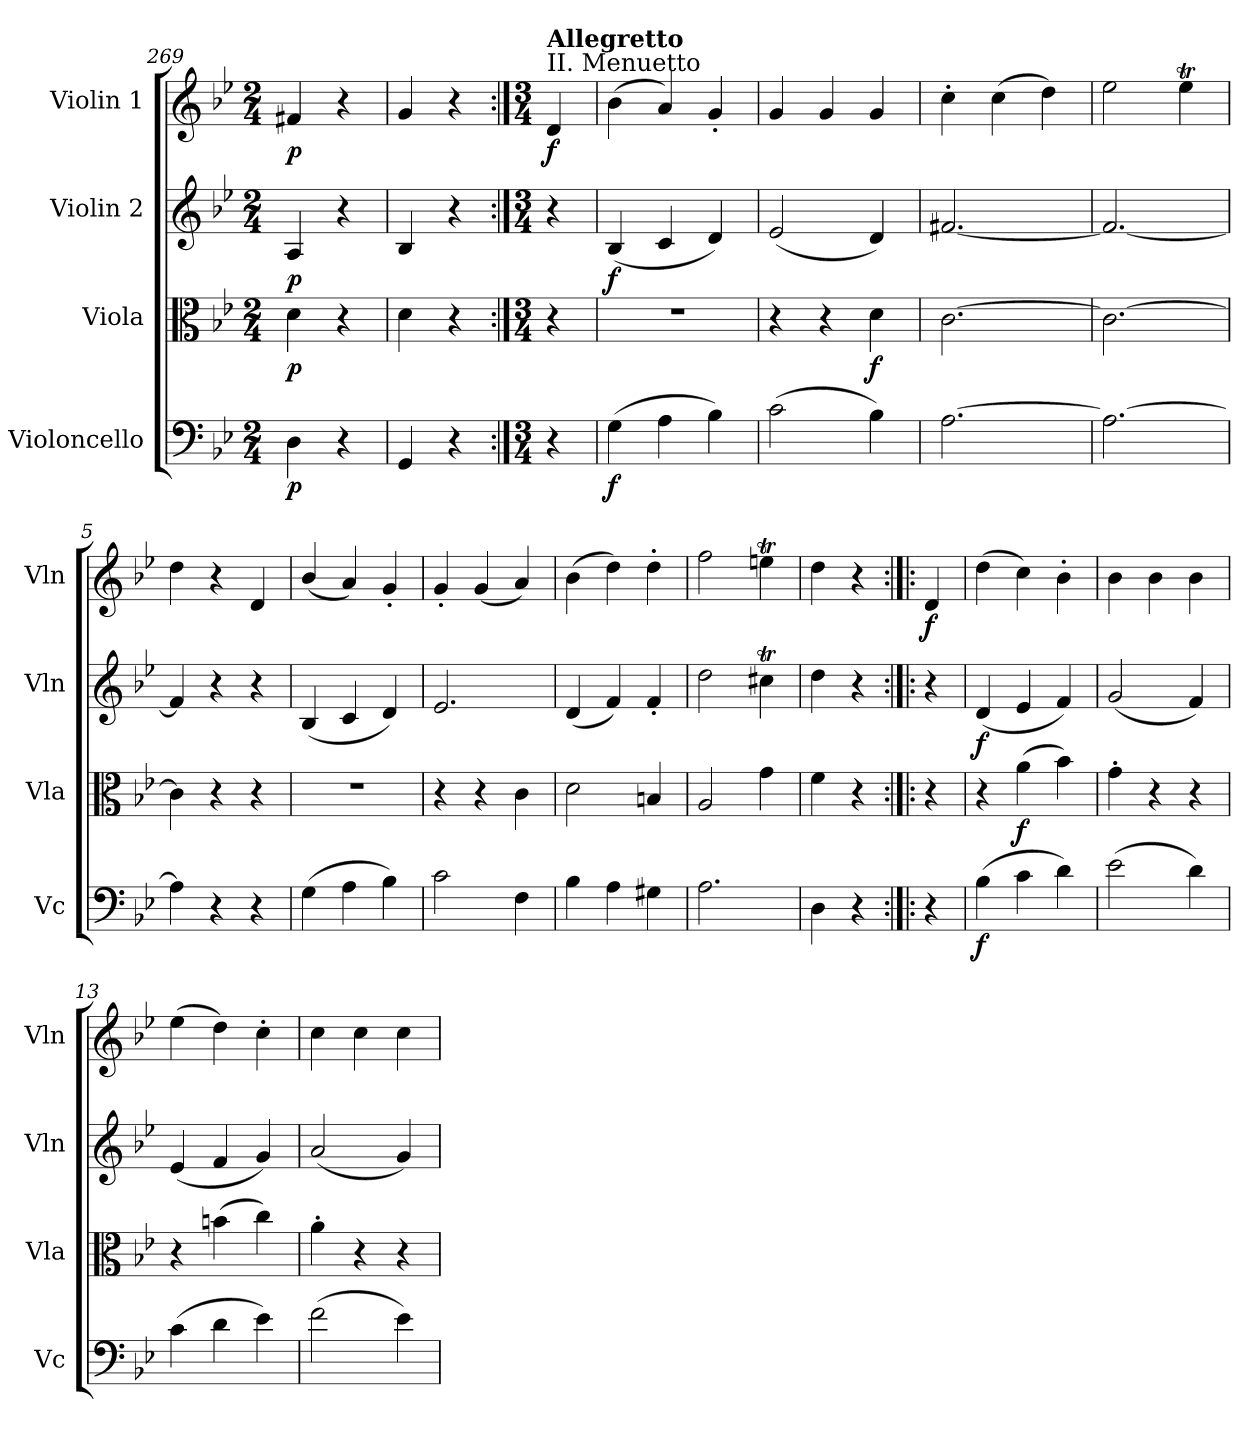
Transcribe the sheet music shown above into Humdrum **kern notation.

**kern	**dynam	**kern	**dynam	**kern	**dynam	**kern	**dynam
*part4	*part4	*part3	*part3	*part2	*part2	*part1	*part1
*staff4	*staff4	*staff3	*staff3	*staff2	*staff2	*staff1	*staff1
*I"Violoncello	*	*I"Viola	*	*I"Violin 2	*	*I"Violin 1	*
*I'Vc	*	*I'Vla	*	*I'Vln	*	*I'Vln	*
*clefF4	*	*clefC3	*	*clefG2	*	*clefG2	*
*k[b-e-]	*	*k[b-e-]	*	*k[b-e-]	*	*k[b-e-]	*
*M2/4	*	*M2/4	*	*M2/4	*	*M2/4	*
=269	=269	=269	=269	=269	=269	=269	=269
!	!LO:DY:b	!	!LO:DY:b	!	!LO:DY:b	!	!LO:DY:b
4D\	p	4d\	p	4A/	p	4f#X/	p
4r	.	4r	.	4r	.	4r	.
=270	=270	=270	=270	=270	=270	=270	=270
4GG/	.	4d\	.	4B-/	.	4g/	.
4r	.	4r	.	4r	.	4r	.
!!LO:PB:g=z
=:|!	=:|!	=:|!	=:|!	=:|!	=:|!	=:|!	=:|!
*M3/4	*	*M3/4	*	*M3/4	*	*M3/4	*
!	!	!	!	!	!	!LO:TX:a:t=II. Menuetto	!
!	!	!	!	!	!	!LO:TX:a:B:t=Allegretto	!
!	!	!	!	!	!	!	!LO:DY:b
4r	.	4r	.	4r	.	4d/	f
=1	=1	=1	=1	=1	=1	=1	=1
!	!LO:DY:b	!	!	!	!LO:DY:b	!	!
(4G\	f	2.r	.	(4B-/	f	(4b-\	.
4A\	.	.	.	4c/	.	4a/)	.
4B-\)	.	.	.	4d/)	.	4g'/	.
=2	=2	=2	=2	=2	=2	=2	=2
(2c\	.	4r	.	(2e-/	.	4g/	.
.	.	4r	.	.	.	4g/	.
!	!	!	!LO:DY:b	!	!	!	!
4B-\)	.	4d\	f	4d/)	.	4g/	.
=3	=3	=3	=3	=3	=3	=3	=3
[2.A\	.	[2.c\	.	[2.f#X/	.	4cc'\	.
.	.	.	.	.	.	(4cc\	.
.	.	.	.	.	.	4dd\)	.
=4	=4	=4	=4	=4	=4	=4	=4
2.A\_	.	2.c\_	.	2.f#/_	.	2ee-\	.
.	.	.	.	.	.	4ee-T\	.
=5	=5	=5	=5	=5	=5	=5	=5
4A\]	.	4c\]	.	4f#/]	.	4dd\	.
4r	.	4r	.	4r	.	4r	.
4r	.	4r	.	4r	.	4d/	.
=6	=6	=6	=6	=6	=6	=6	=6
(4G\	.	2.r	.	(4B-/	.	(4b-/	.
4A\	.	.	.	4c/	.	4a/)	.
4B-\)	.	.	.	4d/)	.	4g'/	.
=7	=7	=7	=7	=7	=7	=7	=7
2c\	.	4r	.	2.e-/	.	4g'/	.
.	.	4r	.	.	.	(4g/	.
4F\	.	4c\	.	.	.	4a/)	.
!!LO:LB:g=z
=8	=8	=8	=8	=8	=8	=8	=8
4B-\	.	2d\	.	(4d/	.	(4b-\	.
4A\	.	.	.	4f/)	.	4dd\)	.
4G#X\	.	4Bn/	.	4f'/	.	4dd'\	.
=9	=9	=9	=9	=9	=9	=9	=9
2.A\	.	2A/	.	2dd\	.	2ff\	.
.	.	4g\	.	4cc#Xt\	.	4eent\	.
=9X1	=9X1	=9X1	=9X1	=9X1	=9X1	=9X1	=9X1
4D\	.	4f\	.	4dd\	.	4dd\	.
4r	.	4r	.	4r	.	4r	.
=10:|!|:	=10:|!|:	=10:|!|:	=10:|!|:	=10:|!|:	=10:|!|:	=10:|!|:	=10:|!|:
!	!	!	!	!	!	!	!LO:DY:b
4r	.	4r	.	4r	.	4d/	f
=11	=11	=11	=11	=11	=11	=11	=11
!	!LO:DY:b	!	!	!	!LO:DY:b	!	!
(4B-\	f	4r	.	(4d/	f	(4dd\	.
!	!	!	!LO:DY:b	!	!	!	!
4c\	.	(4a\	f	4e-/	.	4cc\)	.
4d\)	.	4b-\)	.	4f/)	.	4b-'\	.
=12	=12	=12	=12	=12	=12	=12	=12
(2e-\	.	4g'\	.	(2g/	.	4b-\	.
.	.	4r	.	.	.	4b-\	.
4d\)	.	4r	.	4f/)	.	4b-\	.
=13	=13	=13	=13	=13	=13	=13	=13
(4c\	.	4r	.	(4e-/	.	(4ee-\	.
4d\	.	(4bn\	.	4f/	.	4dd\)	.
4e-\)	.	4cc\)	.	4g/)	.	4cc'\	.
=14	=14	=14	=14	=14	=14	=14	=14
(2f\	.	4a'\	.	(2a/	.	4cc\	.
.	.	4r	.	.	.	4cc\	.
4e-\)	.	4r	.	4g/)	.	4cc\	.
=	=	=	=	=	=	=	=
*-	*-	*-	*-	*-	*-	*-	*-
